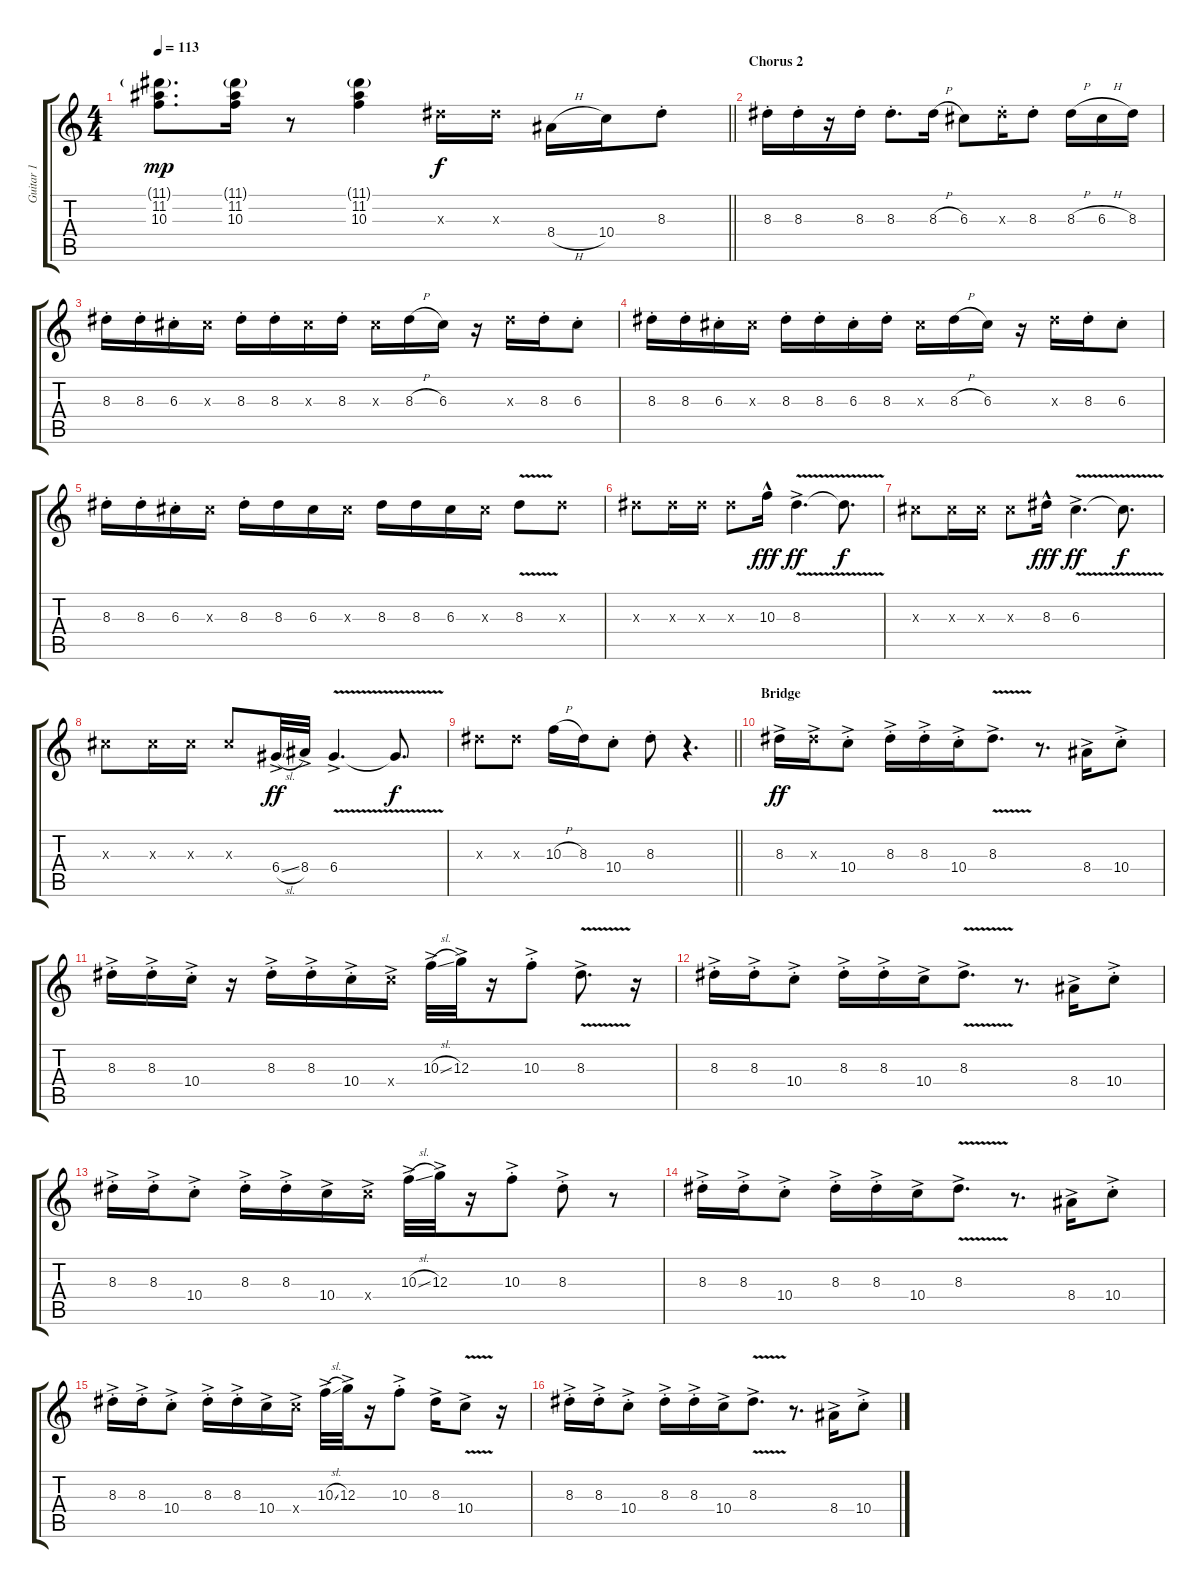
\track ("Guitar 1" "Guitar 1") {instrument electricguitarmuted}
\staff {score tabs}
\tuning (E4 B3 G3 D3 A2 E2) {hide}
\ts (4 4)
\tempo 113
\clef g2
\barLineRight lightlight
\ks c
(11.1{g} 11.2 10.3).8{d dy mp} (11.1{g} 11.2 10.3).16 r.8 (11.1{g} 11.2 10.3).4 8.3{x}.16{dy f} 8.3{x}.16 8.4{h}.16 10.4.16 8.3{st}.8 |
\section ("" "Chorus 2")
8.3{st}.16 8.3{st}.16 r.16 8.3{st}.16 8.3{st}.8{d} 8.3{h}.16 6.3.8 8.3{st x}.16 8.3{st}.8 8.3{h}.16 6.3{h}.16 8.3.16 |
8.3{st}.16 8.3{st}.16 6.3{st}.16 6.3{x}.16 8.3{st}.16 8.3{st}.16 6.3{x}.16 8.3{st}.16 6.3{x}.16 8.3{h}.16 6.3.16 r.16 8.3{x}.16 8.3{st}.16 6.3{st}.8 |
8.3{st}.16 8.3{st}.16 6.3{st}.16 6.3{x}.16 8.3{st}.16 8.3{st}.16 6.3{st}.16 8.3{st}.16 6.3{x}.16 8.3{h}.16 6.3.16 r.16 8.3{x}.16 8.3{st}.16 6.3{st}.8 |
8.3{st}.16 8.3{st}.16 6.3{st}.16 6.3{x}.16 8.3{st}.16 8.3.16 6.3.16 6.3{x}.16 8.3.16 8.3.16 6.3.16 6.3{x}.16 8.3{v}.8 8.3{x}.8 |
8.3{x}.8 8.3{x}.16 8.3{x}.16 8.3{x}.8 10.3{hac}.16{dy fff} 8.3{v ac}.4{d dy ff} 8.3{t}.8{d dy f} |
6.3{x}.8 6.3{x}.16 6.3{x}.16 6.3{x}.8 8.3{hac}.16{dy fff} 6.3{v ac}.4{d dy ff} 6.3{t}.8{d dy f} |
6.3{x}.8 6.3{x}.16 6.3{x}.16 6.3{x}.8 6.4{sl ac}.32{dy ff} 8.4{ac}.32 6.4{v ac}.4{d} 6.4{t}.8{d dy f} |
\barLineRight lightlight
8.3{x}.8 8.3{x}.8 10.3{h}.16 8.3.16 10.4{st}.8 8.3{st}.8 r.4{d} |
\section ("" "Bridge")
8.3{ac}.16{dy ff} 8.3{ac x}.16 10.4{ac st}.8 8.3{ac st}.16 8.3{ac st}.16 10.4{ac st}.16 8.3{v ac}.8{d} r.8{d} 8.4{ac}.16 10.4{ac st}.8 |
8.3{ac st}.16 8.3{ac st}.16 10.4{ac st}.16 r.16 8.3{ac st}.16 8.3{ac st}.16 10.4{ac st}.16 10.4{ac x}.16 10.3{sl ac}.32 12.3{ac}.32 r.16 10.3{ac st}.8 8.3{v ac}.8{d} r.16 |
8.3{ac st}.16 8.3{ac st}.16 10.4{ac st}.8 8.3{ac st}.16 8.3{ac st}.16 10.4{ac}.16 8.3{v ac}.8{d} r.8{d} 8.4{ac}.16 10.4{ac st}.8 |
8.3{ac st}.16 8.3{ac st}.16 10.4{ac st}.8 8.3{ac st}.16 8.3{ac st}.16 10.4{ac}.16 10.4{ac x}.16 10.3{sl ac}.32 12.3{ac}.32 r.16 10.3{ac st}.8 8.3{ac st}.8 r.8 |
8.3{ac st}.16 8.3{ac st}.16 10.4{ac st}.8 8.3{ac st}.16 8.3{ac st}.16 10.4{ac}.16 8.3{v ac}.8{d} r.8{d} 8.4{ac}.16 10.4{ac st}.8 |
8.3{ac st}.16 8.3{ac st}.16 10.4{ac st}.8 8.3{ac st}.16 8.3{ac st}.16 10.4{ac}.16 10.4{ac x}.16 10.3{sl ac}.32 12.3{ac}.32 r.16 10.3{ac st}.8 8.3{ac}.16 10.4{v ac}.8 r.16 |
8.3{ac st}.16 8.3{ac st}.16 10.4{ac st}.8 8.3{ac st}.16 8.3{ac st}.16 10.4{ac}.16 8.3{v ac}.8{d} r.8{d} 8.4{ac}.16 10.4{ac st}.8
